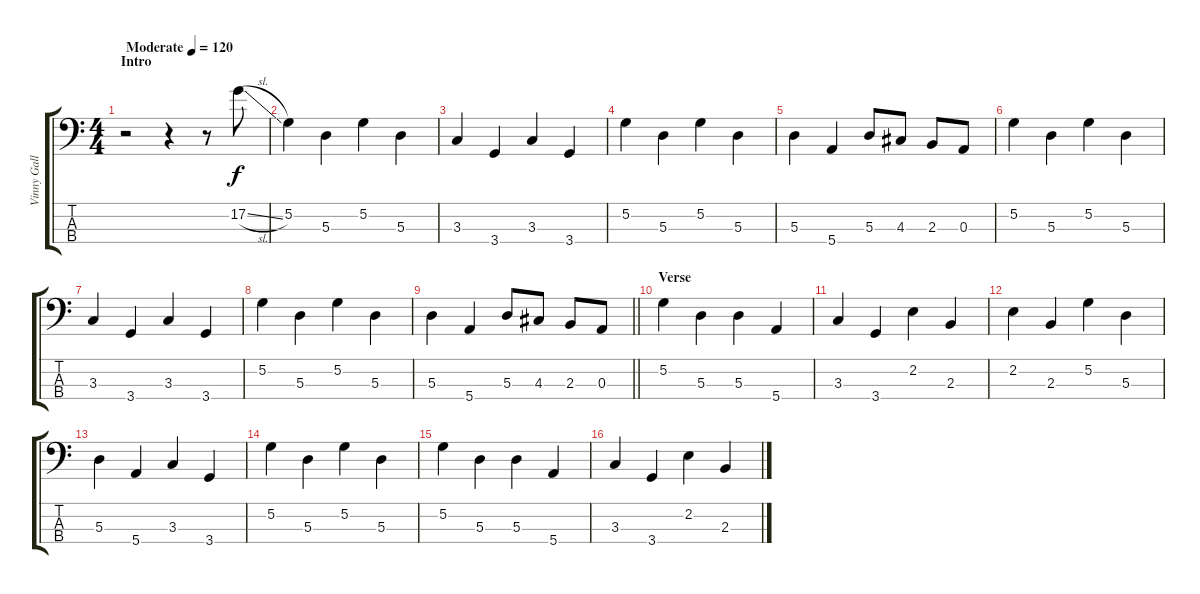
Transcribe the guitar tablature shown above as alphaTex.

\track ("Vinny Gallagher" "Vinny Gall") {instrument electricbassfinger}
\staff {score tabs}
\tuning (G2 D2 A1 E1) {hide}
\ts (4 4)
\section ("" "Intro")
\tempo (120 "Moderate")
\clef f4
\ks c
r.2{dy f instrument electricbassfinger} r.4 r.8 17.2{sl}.8 |
5.2.4 5.3.4 5.2.4 5.3.4 |
3.3.4 3.4.4 3.3.4 3.4.4 |
5.2.4 5.3.4 5.2.4 5.3.4 |
5.3.4 5.4.4 5.3.8 4.3.8 2.3.8 0.3.8 |
5.2.4 5.3.4 5.2.4 5.3.4 |
3.3.4 3.4.4 3.3.4 3.4.4 |
5.2.4 5.3.4 5.2.4 5.3.4 |
\barLineRight lightlight
5.3.4 5.4.4 5.3.8 4.3.8 2.3.8 0.3.8 |
\section ("" "Verse")
5.2.4 5.3.4 5.3.4 5.4.4 |
3.3.4 3.4.4 2.2.4 2.3.4 |
2.2.4 2.3.4 5.2.4 5.3.4 |
5.3.4 5.4.4 3.3.4 3.4.4 |
5.2.4 5.3.4 5.2.4 5.3.4 |
5.2.4 5.3.4 5.3.4 5.4.4 |
3.3.4 3.4.4 2.2.4 2.3.4
